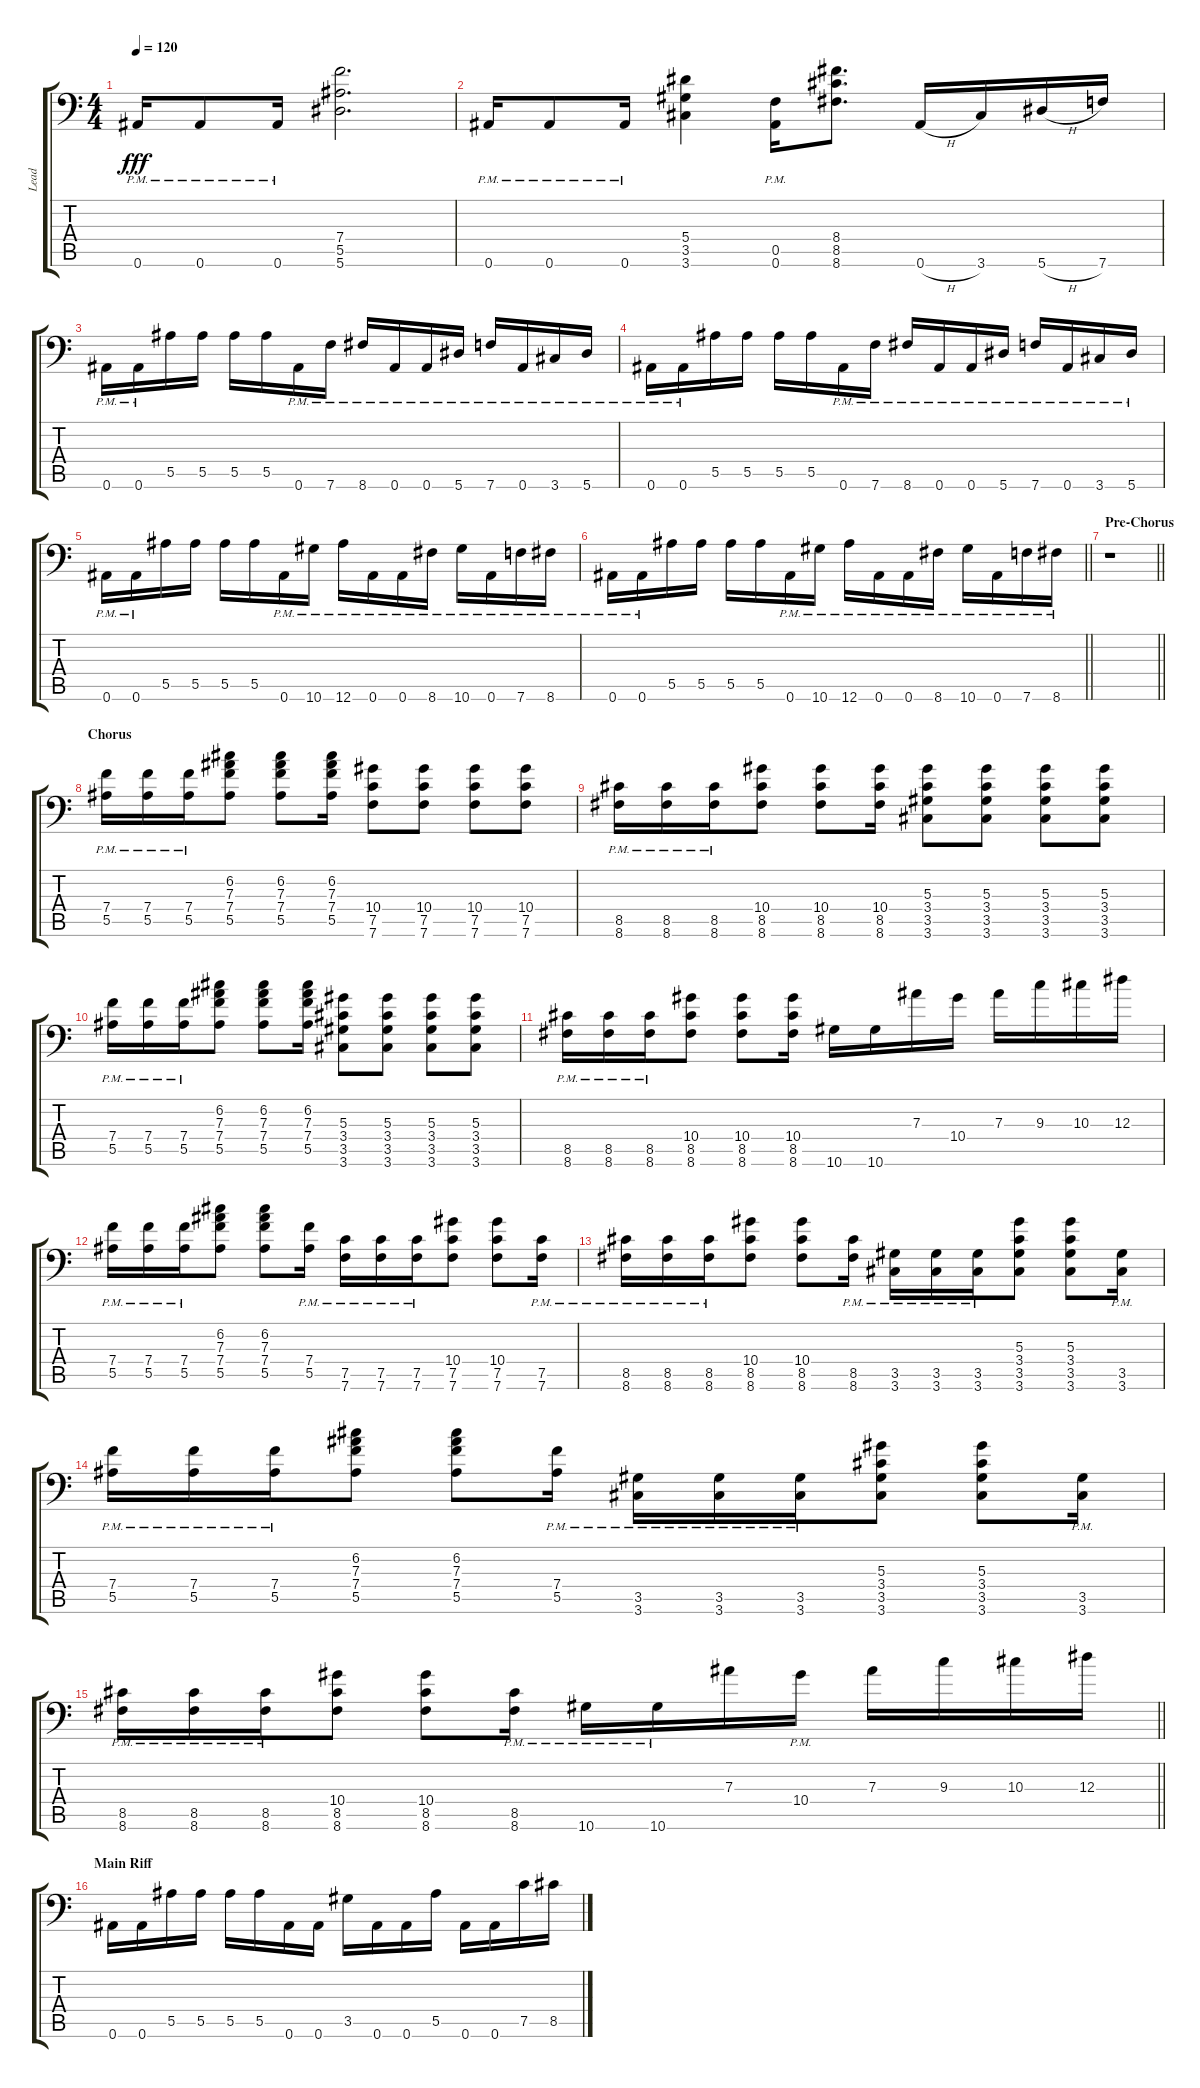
\track ("Lead" "Lead") {instrument distortionguitar}
\staff {score tabs}
\tuning (C4 G3 Eb3 Bb2 F2 Bb1) {hide}
\ts (4 4)
\tempo 120
\clef f4
\ks c
0.6{pm}.16{dy fff} 0.6{pm}.8 0.6{pm}.16 (7.4 5.5 5.6).2{d} |
0.6{pm}.16 0.6{pm}.8 0.6{pm}.16 (5.4 3.5 3.6).4 (0.5{pm} 0.6{pm}).16 (8.4 8.5 8.6).8{d} 0.6{h}.16 3.6.16 5.6{h}.16 7.6.16 |
0.6{pm}.16 0.6{pm}.16 5.5.16 5.5.16 5.5.16 5.5.16 0.6{pm}.16 7.6{pm}.16 8.6{pm}.16 0.6{pm}.16 0.6{pm}.16 5.6{pm}.16 7.6{pm}.16 0.6{pm}.16 3.6{pm}.16 5.6{pm}.16 |
0.6{pm}.16 0.6{pm}.16 5.5.16 5.5.16 5.5.16 5.5.16 0.6{pm}.16 7.6{pm}.16 8.6{pm}.16 0.6{pm}.16 0.6{pm}.16 5.6{pm}.16 7.6{pm}.16 0.6{pm}.16 3.6{pm}.16 5.6{pm}.16 |
0.6{pm}.16 0.6{pm}.16 5.5.16 5.5.16 5.5.16 5.5.16 0.6{pm}.16 10.6{pm}.16 12.6{pm}.16 0.6{pm}.16 0.6{pm}.16 8.6{pm}.16 10.6{pm}.16 0.6{pm}.16 7.6{pm}.16 8.6{pm}.16 |
\barLineRight lightlight
0.6{pm}.16 0.6{pm}.16 5.5.16 5.5.16 5.5.16 5.5.16 0.6{pm}.16 10.6{pm}.16 12.6{pm}.16 0.6{pm}.16 0.6{pm}.16 8.6{pm}.16 10.6{pm}.16 0.6{pm}.16 7.6{pm}.16 8.6{pm}.16 |
\section ("" "Pre-Chorus")
\barLineRight lightlight
r.1 |
\section ("" "Chorus")
(7.4{pm} 5.5{pm}).16 (7.4{pm} 5.5{pm}).16 (7.4{pm} 5.5{pm}).16 (6.2 7.3 7.4 5.5).8 (6.2 7.3 7.4 5.5).8 (6.2 7.3 7.4 5.5).16 (10.4 7.5 7.6).8 (10.4 7.5 7.6).8 (10.4 7.5 7.6).8 (10.4 7.5 7.6).8 |
(8.5{pm} 8.6{pm}).16 (8.5{pm} 8.6{pm}).16 (8.5{pm} 8.6{pm}).16 (10.4 8.5 8.6).8 (10.4 8.5 8.6).8 (10.4 8.5 8.6).16 (5.3 3.4 3.5 3.6).8 (5.3 3.4 3.5 3.6).8 (5.3 3.4 3.5 3.6).8 (5.3 3.4 3.5 3.6).8 |
(7.4{pm} 5.5{pm}).16 (7.4{pm} 5.5{pm}).16 (7.4{pm} 5.5{pm}).16 (6.2 7.3 7.4 5.5).8 (6.2 7.3 7.4 5.5).8 (6.2 7.3 7.4 5.5).16 (5.3 3.4 3.5 3.6).8 (5.3 3.4 3.5 3.6).8 (5.3 3.4 3.5 3.6).8 (5.3 3.4 3.5 3.6).8 |
(8.5{pm} 8.6{pm}).16 (8.5{pm} 8.6{pm}).16 (8.5{pm} 8.6{pm}).16 (10.4 8.5 8.6).8 (10.4 8.5 8.6).8 (10.4 8.5 8.6).16 10.6.16 10.6.16 7.3.16 10.4.16 7.3.16 9.3.16 10.3.16 12.3.16 |
(7.4{pm} 5.5{pm}).16 (7.4{pm} 5.5{pm}).16 (7.4{pm} 5.5{pm}).16 (6.2 7.3 7.4 5.5).8 (6.2 7.3 7.4 5.5).8 (7.4{pm} 5.5{pm}).16 (7.5{pm} 7.6{pm}).16 (7.5{pm} 7.6{pm}).16 (7.5{pm} 7.6{pm}).16 (10.4 7.5 7.6).8 (10.4 7.5 7.6).8 (7.5{pm} 7.6{pm}).16 |
(8.5{pm} 8.6{pm}).16 (8.5{pm} 8.6{pm}).16 (8.5{pm} 8.6{pm}).16 (10.4 8.5 8.6).8 (10.4 8.5 8.6).8 (8.5{pm} 8.6{pm}).16 (3.5{pm} 3.6{pm}).16 (3.5{pm} 3.6{pm}).16 (3.5{pm} 3.6{pm}).16 (5.3 3.4 3.5 3.6).8 (5.3 3.4 3.5 3.6).8 (3.5{pm} 3.6{pm}).16 |
(7.4{pm} 5.5{pm}).16 (7.4{pm} 5.5{pm}).16 (7.4{pm} 5.5{pm}).16 (6.2 7.3 7.4 5.5).8 (6.2 7.3 7.4 5.5).8 (7.4{pm} 5.5{pm}).16 (3.5{pm} 3.6{pm}).16 (3.5{pm} 3.6{pm}).16 (3.5{pm} 3.6{pm}).16 (5.3 3.4 3.5 3.6).8 (5.3 3.4 3.5 3.6).8 (3.5{pm} 3.6{pm}).16 |
\barLineRight lightlight
(8.5{pm} 8.6{pm}).16 (8.5{pm} 8.6{pm}).16 (8.5{pm} 8.6{pm}).16 (10.4 8.5 8.6).8 (10.4 8.5 8.6).8 (8.5{pm} 8.6{pm}).16 10.6{pm}.16 10.6{pm}.16 7.3.16 10.4{pm}.16 7.3.16 9.3.16 10.3.16 12.3.16 |
\section ("" "Main Riff")
0.6.16 0.6.16 5.5.16 5.5.16 5.5.16 5.5.16 0.6.16 0.6.16 3.5.16 0.6.16 0.6.16 5.5.16 0.6.16 0.6.16 7.5.16 8.5.16
